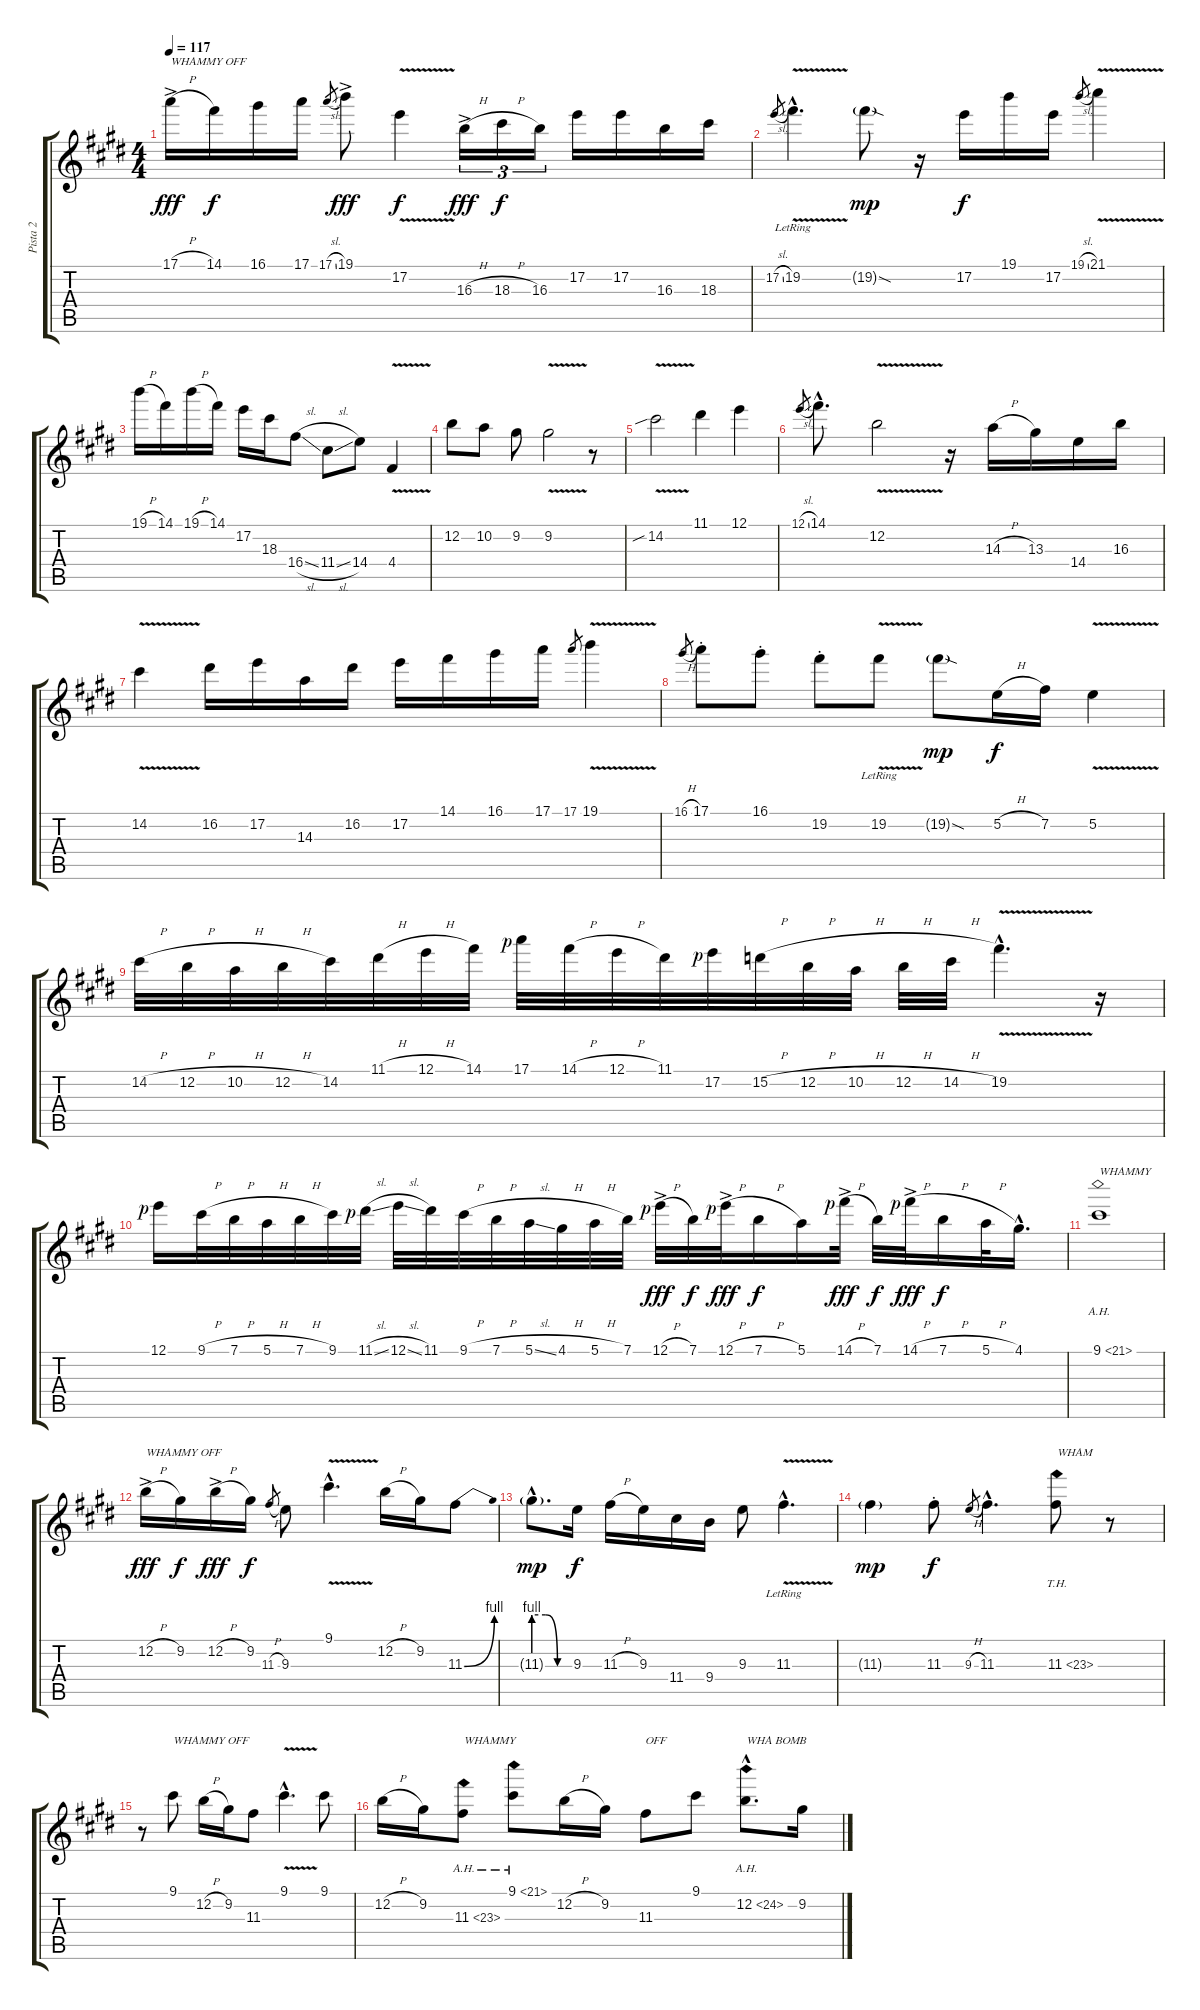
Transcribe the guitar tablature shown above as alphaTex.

\track ("Pista 2" "Pista 2") {instrument distortionguitar}
\staff {score tabs}
\tuning (E4 B3 G3 D3 A2 E2) {hide}
\ts (4 4)
\tempo 117
\clef g2
\ks e
17.1{h ac}.16{txt "WHAMMY OFF" dy fff} 14.1.16{dy f} 16.1.16 17.1.16 17.1{sl}.8{gr} 19.1{ac}.8{dy fff} 17.2{v}.4{dy f} 16.3{h ac}.16{tu (3 2) dy fff} 18.3{h}.16{tu (3 2) dy f} 16.3.16{tu (3 2)} 17.2.16 17.2.16 16.3.16 18.3.16 |
17.2{sl}.8{gr} 19.2{v hac lr}.4{d} 19.2{sod g}.8{dy mp} r.16 17.2.16{dy f} 19.1.16 17.2.16 19.1{sl}.8{gr} 21.1{v}.4 |
19.1{h}.16 14.1.16 19.1{h}.16 14.1.16 17.2.16 18.3.16 16.4{sl}.8 11.4{sl}.8 14.4.8 4.4{v}.4 |
12.2.8 10.2.8 9.2.8 9.2{v}.2 r.8 |
14.2{v sib}.2 11.1.4 12.1.4 |
12.1{sl}.8{gr} 14.1{hac}.8{d} 12.2{v}.2 r.16 14.3{h}.16 13.3.16 14.4.16 16.3.16 |
14.2{v}.4 16.2.16 17.2.16 14.3.16 16.2.16 17.2.16 14.1.16 16.1.16 17.1.16 17.1.8{gr} 19.1{v}.4 |
16.1{h}.8{gr} 17.1{st}.8 16.1{st}.8 19.2{st}.8 19.2{v lr}.8 19.2{sod g}.8{dy mp} 5.2{h}.16{dy f} 7.2.16 5.2{v}.4 |
14.2{h}.32 12.2{h}.32 10.2{h}.32 12.2{h}.32 14.2.32 11.1{h}.32 12.1{h}.32 14.1.32 17.1{rf 1}.32 14.1{h}.32 12.1{h}.32 11.1.32 17.2{rf 1}.32 15.2{h}.32 12.2{h}.32 10.2{h}.32 12.2{h}.32 14.2{h}.32 19.2{v hac}.4{d} r.16 |
12.1{rf 1}.16 9.1{h}.32 7.1{h}.32 5.1{h}.32 7.1{h}.32 9.1.32 11.1{sl rf 1}.32 12.1{sl}.32 11.1.32 9.1{h}.32 7.1{h}.32 5.1{sl}.32 4.1{h}.32 5.1{h}.32 7.1.32 12.1{h ac rf 1}.32{dy fff} 7.1.32{dy f} 12.1{h ac rf 1}.32{dy fff} 7.1{h}.16{dy f} 5.1.16 14.1{h ac rf 1}.32{dy fff} 7.1.32{dy f} 14.1{h ac rf 1}.32{dy fff} 7.1{h}.16{dy f} 5.1{h}.32 4.1{hac}.16{d} |
9.1{ah 12}.1{txt "WHAMMY"} |
12.2{h ac}.16{txt "WHAMMY OFF" dy fff} 9.2.16{dy f} 12.2{h ac}.16{dy fff} 9.2.16{dy f} 11.3{h}.8{gr} 9.3.8 9.1{v hac}.4{d} 12.2{h}.16 9.2.16 11.3{be (bend 0 0 60 4)}.8 |
11.3{be (custom 0 4 20 4 40 0 60 0) g hac}.8{d dy mp} 9.3.16{dy f} 11.3{h}.16 9.3.16 11.4.16 9.4.16 9.3.8 11.3{v hac lr}.4{d} |
11.3{g}.4{dy mp} 11.3{st}.8{dy f} 9.3{h}.8{gr} 11.3{hac}.4{d} 11.3{th 12}.8{txt "WHAM"} r.8 |
r.8 9.1.8{txt "WHAMMY OFF"} 12.2{h}.16 9.2.16 11.3.8 9.1{v hac}.4{d} 9.1.8 |
12.2{h}.16 9.2.16 11.3{ah 12}.8{txt "WHAMMY"} 9.1{ah 12}.8 12.2{h}.16 9.2.16 11.3.8{txt "OFF"} 9.1.8 12.2{ah 12 hac}.8{d txt "WHA BOMB"} 9.2.16
